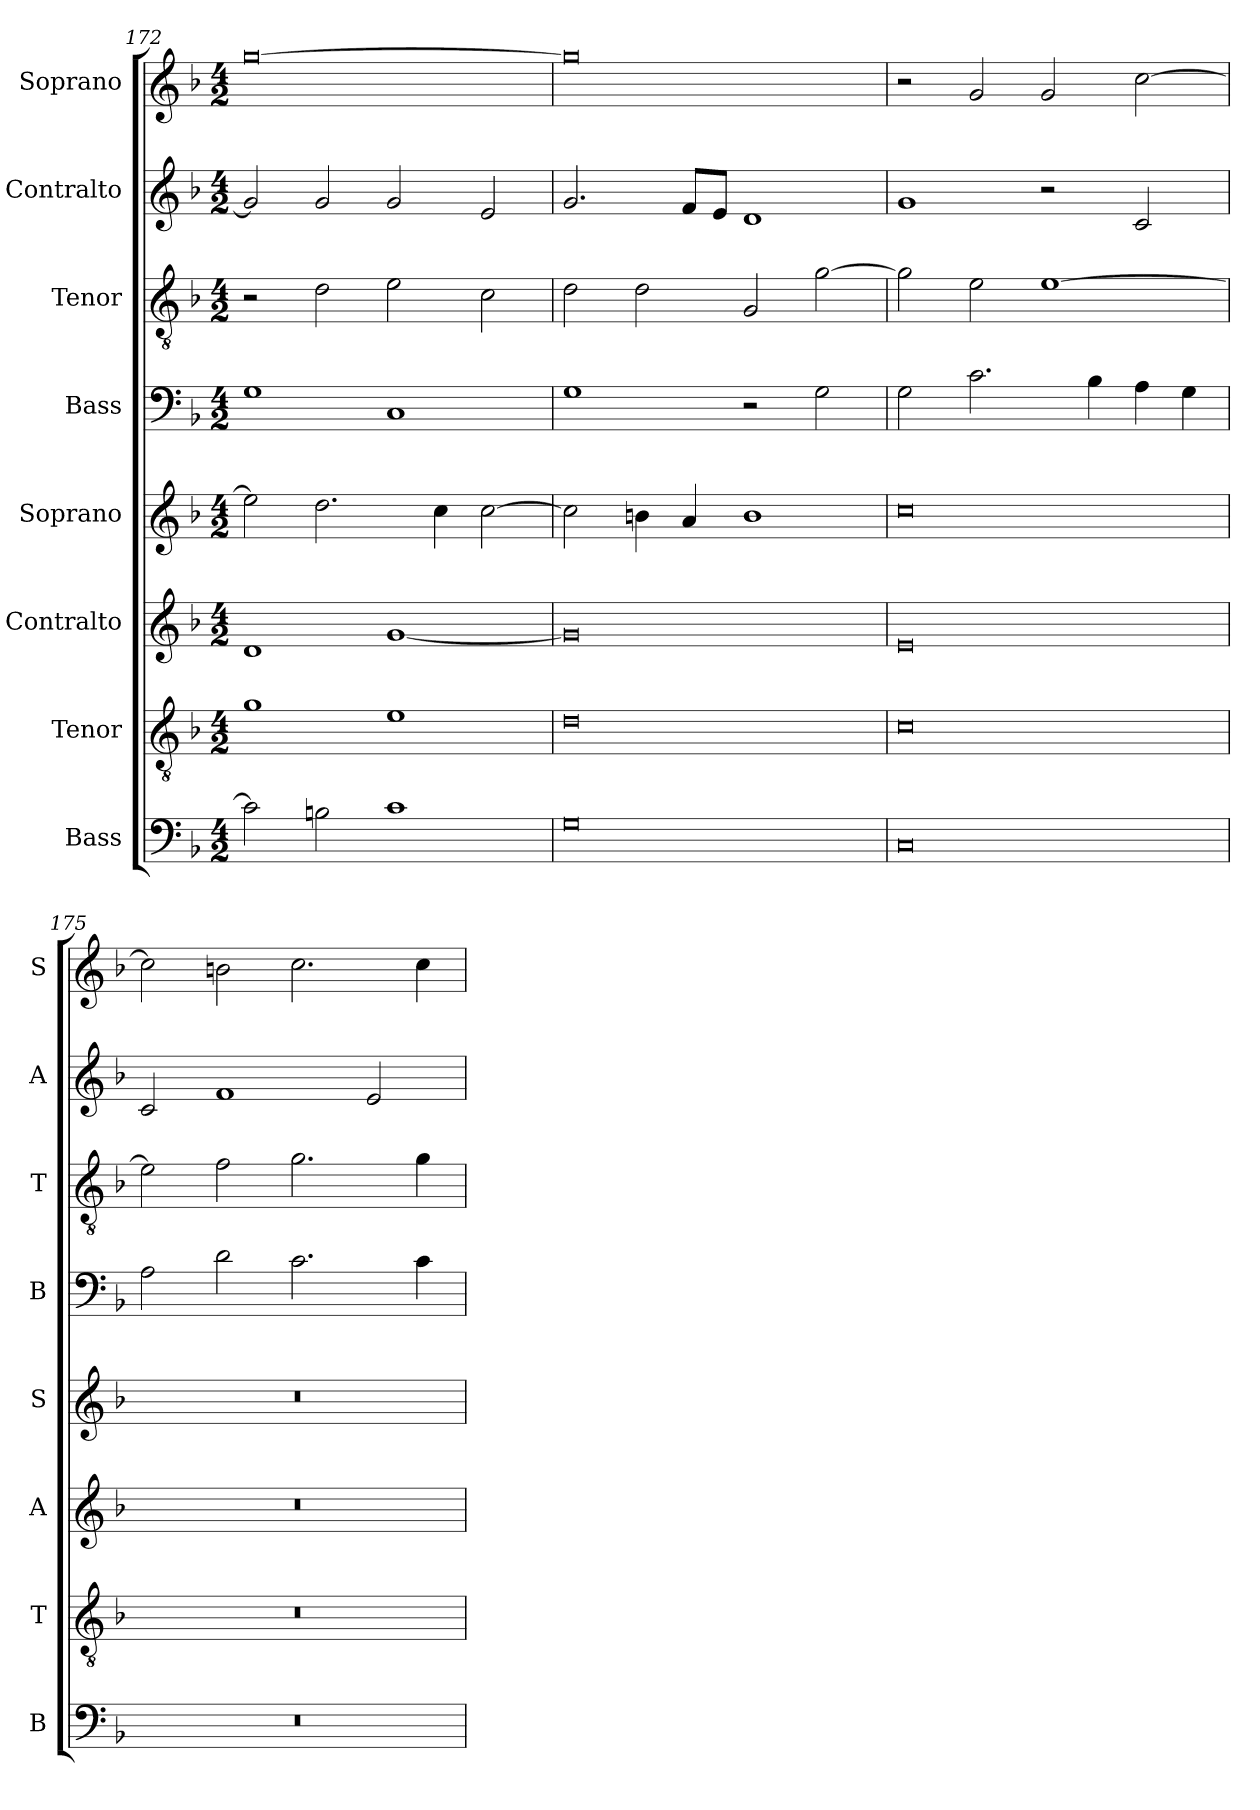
**kern	**kern	**kern	**kern	**kern	**kern	**kern	**kern
*part8	*part7	*part6	*part5	*part4	*part3	*part2	*part1
*staff8	*staff7	*staff6	*staff5	*staff4	*staff3	*staff2	*staff1
*I"Bass	*I"Tenor	*I"Contralto	*I"Soprano	*I"Bass	*I"Tenor	*I"Contralto	*I"Soprano
*I'B	*I'T	*I'A	*I'S	*I'B	*I'T	*I'A	*I'S
*clefF4	*clefGv2	*clefG2	*clefG2	*clefF4	*clefGv2	*clefG2	*clefG2
*k[b-]	*k[b-]	*k[b-]	*k[b-]	*k[b-]	*k[b-]	*k[b-]	*k[b-]
*G:dor	*G:dor	*G:dor	*G:dor	*G:dor	*G:dor	*G:dor	*G:dor
*M4/2	*M4/2	*M4/2	*M4/2	*M4/2	*M4/2	*M4/2	*M4/2
=172	=172	=172	=172	=172	=172	=172	=172
2c]	1g	1d	2ee]	1G	2r	2g]	[0gg
2Bn	.	.	2.dd	.	2d	2g	.
1c	1e	[1g	.	1C	2e	2g	.
.	.	.	4cc	.	.	.	.
.	.	.	[2cc	.	2c	2e	.
=173	=173	=173	=173	=173	=173	=173	=173
0G	0d	0g]	2cc]	1G	2d	2.g	0gg]
.	.	.	4bn	.	2d	.	.
.	.	.	4a	.	.	8f/L	.
.	.	.	.	.	.	8e/J	.
.	.	.	1b	2r	2G	1d	.
.	.	.	.	2G	[2g	.	.
=174	=174	=174	=174	=174	=174	=174	=174
0C	0c	0e	0cc	2G	2g]	1g	2r
.	.	.	.	2.c	2e	.	2g
.	.	.	.	.	[1e	2r	2g
.	.	.	.	4B-	.	.	.
.	.	.	.	4A	.	2c	[2cc
.	.	.	.	4G	.	.	.
=175	=175	=175	=175	=175	=175	=175	=175
0r	0r	0r	0r	2A	2e]	2c	2cc]
.	.	.	.	2d	2f	1f	2bn
.	.	.	.	2.c	2.g	.	2.cc
.	.	.	.	.	.	2e	.
.	.	.	.	4c	4g	.	4cc
=	=	=	=	=	=	=	=
*-	*-	*-	*-	*-	*-	*-	*-
